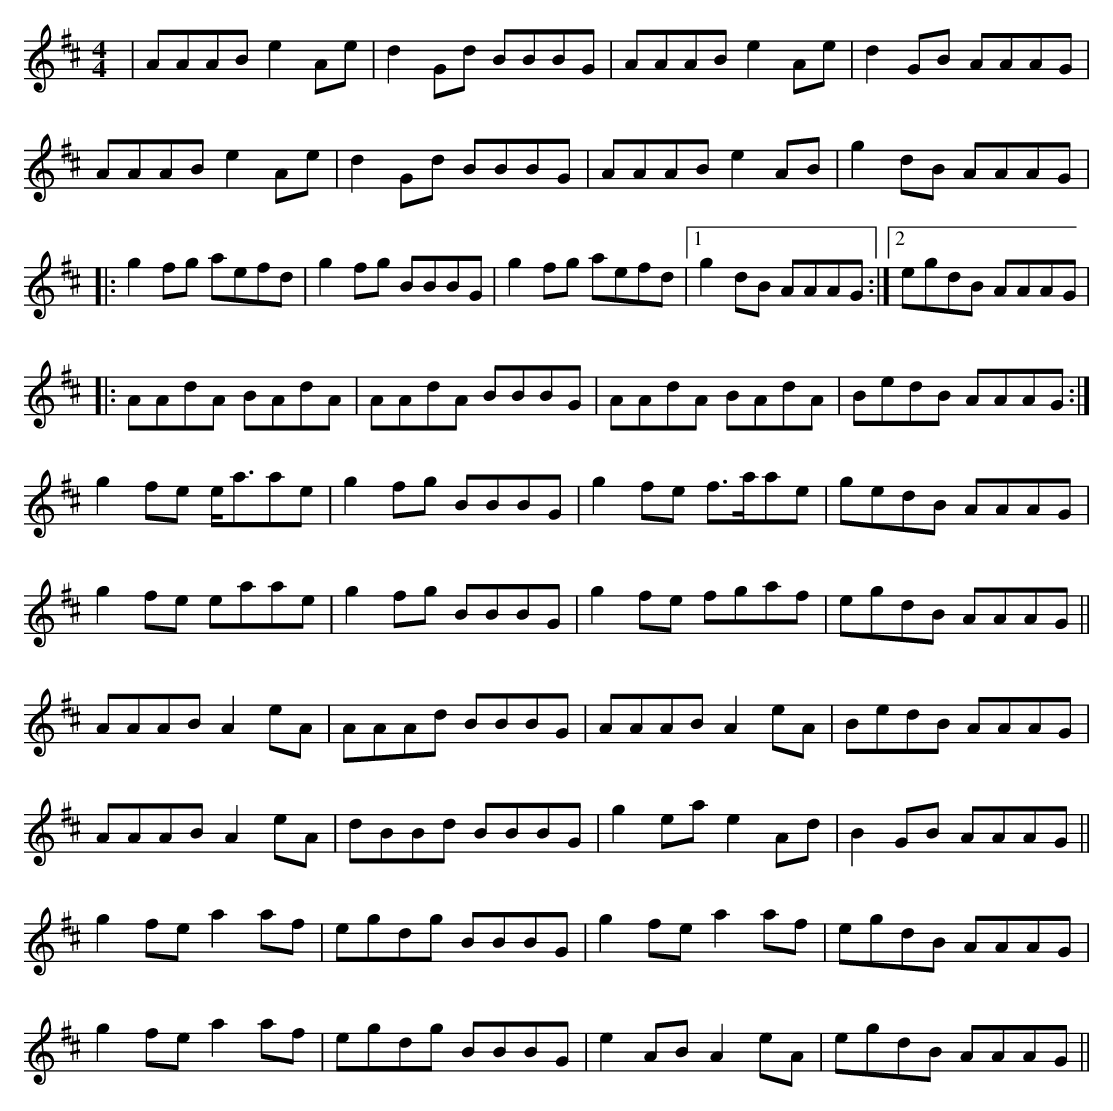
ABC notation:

X:1
M:4/4
K:Amix
|AAAB e2Ae|d2Gd BBBG|AAAB e2Ae|d2GB AAAG|
AAAB e2Ae|d2Gd BBBG|AAAB e2AB|g2dB AAAG|
|:g2fg aefd|g2fg BBBG|g2fg aefd|1 g2dB AAAG:|2 egdB AAAG|
|:AAdA BAdA|AAdA BBBG|AAdA BAdA|BedB AAAG:|
g2fe e<aae|g2fg BBBG|g2fe f>aae|gedB AAAG|
g2fe eaae|g2fg BBBG|g2fe fgaf|egdB AAAG||
AAAB A2eA|AAAd BBBG|AAAB A2eA|BedB AAAG|
AAAB A2eA|dBBd BBBG|g2ea e2Ad|B2GB AAAG||
g2fe a2af|egdg BBBG|g2fe a2af|egdB AAAG|
g2fe a2af|egdg BBBG|e2AB A2eA|egdB AAAG||
